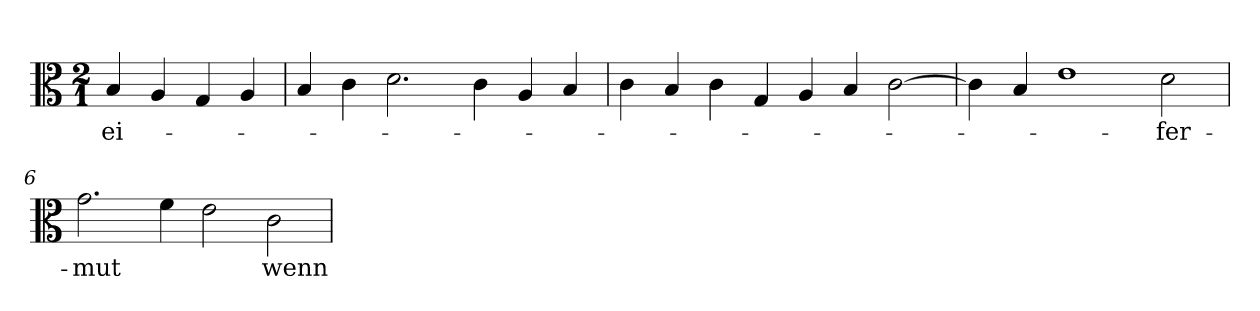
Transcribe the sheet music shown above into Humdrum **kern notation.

**kern	**text
*part1	*part1
*staff1	*staff1
*clefC3	*
*k[]	*
*E:phr	*
*M2/1	*
*MM180	*
=	=
4B	ei-
4A	.
4G	.
4A	.
=3	=3
4B	.
4c	.
2.d	.
4c	.
4A	.
4B	.
=4	=4
4c	.
4B	.
4c	.
4G	.
4A	.
4B	.
[2c	.
=5	=5
4c]	.
4B	.
1e	.
2d	-fer-
=6	=6
2.gi	-mut
4fi	.
2ei	.
2c	wenn
=	=
*-	*-
